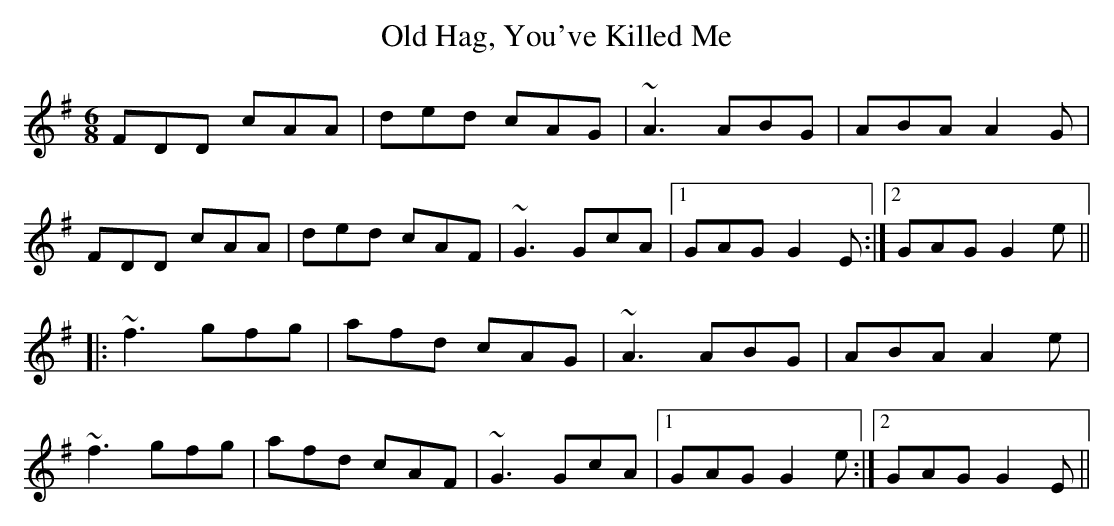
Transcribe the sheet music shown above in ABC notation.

X:1
T:Old Hag, You've Killed Me
M:6/8
L:1/8
K:Dmix
FDD cAA|ded cAG|~A3 ABG|ABA A2G|!
FDD cAA|ded cAF|~G3 GcA|1 GAG G2E:|2 GAG G2e||!
|:~f3 gfg|afd cAG|~A3 ABG|ABA A2e|!
~f3 gfg|afd cAF|~G3 GcA|1 GAG G2e:|2 GAG G2E||!
